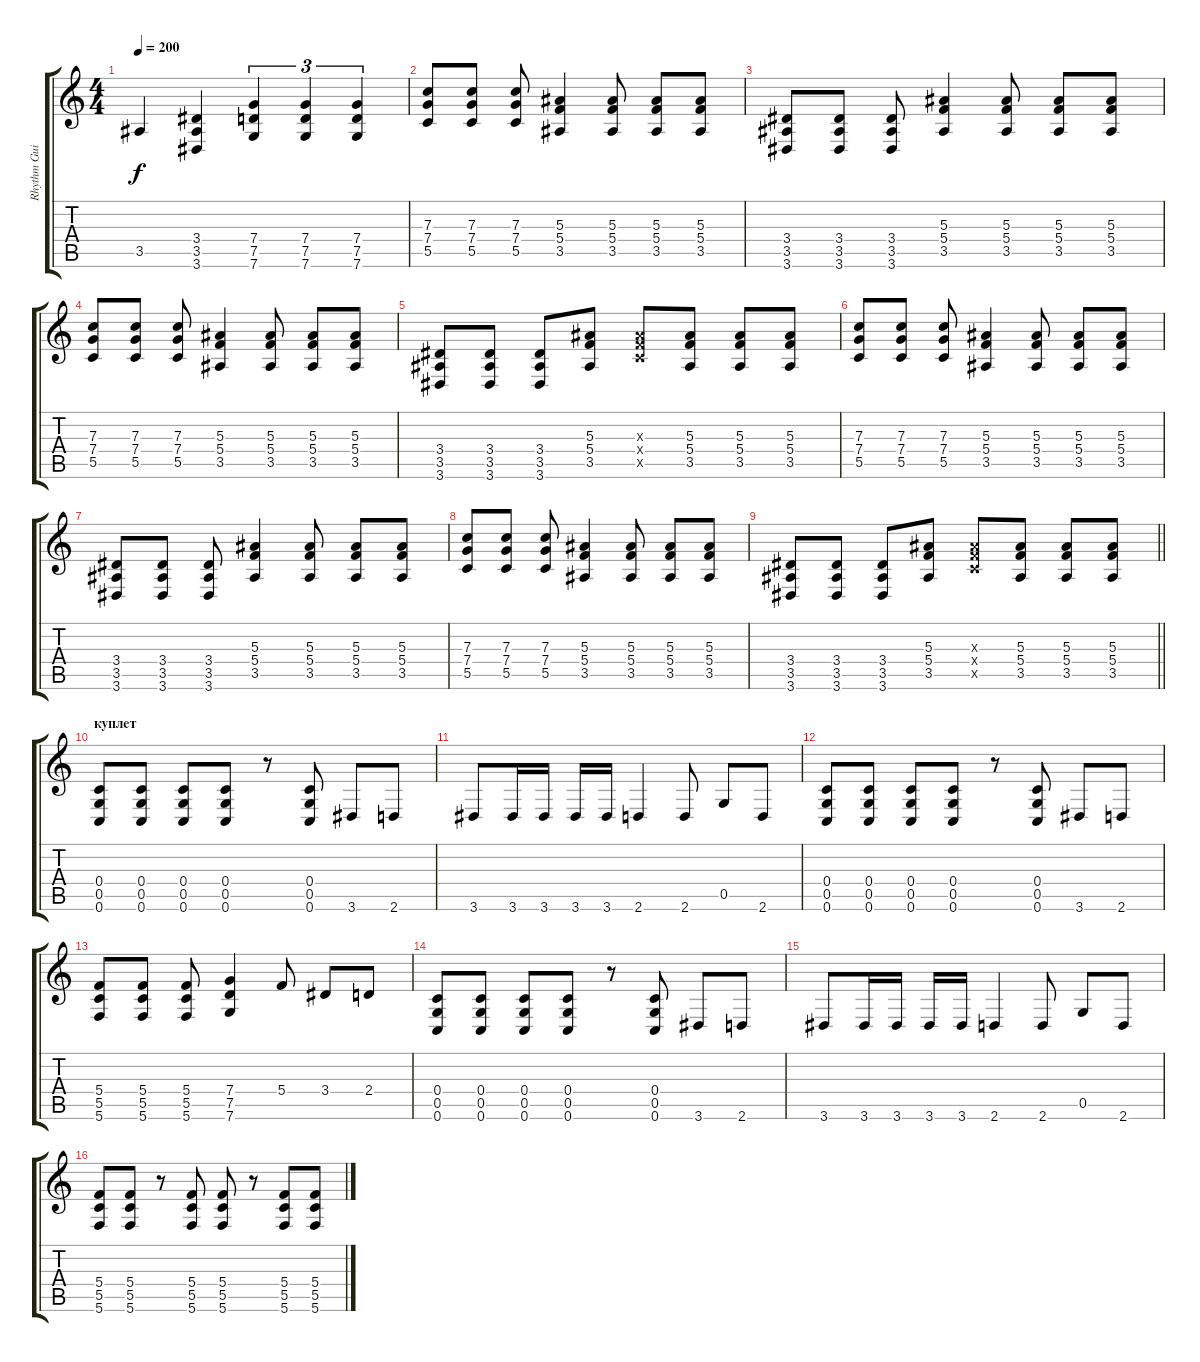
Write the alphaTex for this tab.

\track ("Rhythm Guitar" "Rhythm Gui") {instrument distortionguitar}
\staff {score tabs}
\tuning (D4 A3 F3 C3 G2 C2) {hide}
\ts (4 4)
\tempo 200
\clef g2
\ks c
3.5.4{dy f} (3.4 3.5 3.6).4 (7.4 7.5 7.6).4{tu (3 2)} (7.4 7.5 7.6).4{tu (3 2)} (7.4 7.5 7.6).4{tu (3 2)} |
(7.3 7.4 5.5).8 (7.3 7.4 5.5).8 (7.3 7.4 5.5).8 (5.3 5.4 3.5).4 (5.3 5.4 3.5).8 (5.3 5.4 3.5).8 (5.3 5.4 3.5).8 |
(3.4 3.5 3.6).8 (3.4 3.5 3.6).8 (3.4 3.5 3.6).8 (5.3 5.4 3.5).4 (5.3 5.4 3.5).8 (5.3 5.4 3.5).8 (5.3 5.4 3.5).8 |
(7.3 7.4 5.5).8 (7.3 7.4 5.5).8 (7.3 7.4 5.5).8 (5.3 5.4 3.5).4 (5.3 5.4 3.5).8 (5.3 5.4 3.5).8 (5.3 5.4 3.5).8 |
(3.4 3.5 3.6).8 (3.4 3.5 3.6).8 (3.4 3.5 3.6).8 (5.3 5.4 3.5).8 (5.3{x} 5.4{x} 5.5{x}).8 (5.3 5.4 3.5).8 (5.3 5.4 3.5).8 (5.3 5.4 3.5).8 |
(7.3 7.4 5.5).8 (7.3 7.4 5.5).8 (7.3 7.4 5.5).8 (5.3 5.4 3.5).4 (5.3 5.4 3.5).8 (5.3 5.4 3.5).8 (5.3 5.4 3.5).8 |
(3.4 3.5 3.6).8 (3.4 3.5 3.6).8 (3.4 3.5 3.6).8 (5.3 5.4 3.5).4 (5.3 5.4 3.5).8 (5.3 5.4 3.5).8 (5.3 5.4 3.5).8 |
(7.3 7.4 5.5).8 (7.3 7.4 5.5).8 (7.3 7.4 5.5).8 (5.3 5.4 3.5).4 (5.3 5.4 3.5).8 (5.3 5.4 3.5).8 (5.3 5.4 3.5).8 |
\barLineRight lightlight
(3.4 3.5 3.6).8 (3.4 3.5 3.6).8 (3.4 3.5 3.6).8 (5.3 5.4 3.5).8 (5.3{x} 5.4{x} 5.5{x}).8 (5.3 5.4 3.5).8 (5.3 5.4 3.5).8 (5.3 5.4 3.5).8 |
\section ("" "куплет")
(0.4 0.5 0.6).8 (0.4 0.5 0.6).8 (0.4 0.5 0.6).8 (0.4 0.5 0.6).8 r.8 (0.4 0.5 0.6).8 3.6.8 2.6.8 |
3.6.8 3.6.16 3.6.16 3.6.16 3.6.16 2.6.4 2.6.8 0.5.8 2.6.8 |
(0.4 0.5 0.6).8 (0.4 0.5 0.6).8 (0.4 0.5 0.6).8 (0.4 0.5 0.6).8 r.8 (0.4 0.5 0.6).8 3.6.8 2.6.8 |
(5.4 5.5 5.6).8 (5.4 5.5 5.6).8 (5.4 5.5 5.6).8 (7.4 7.5 7.6).4 5.4.8 3.4.8 2.4.8 |
(0.4 0.5 0.6).8 (0.4 0.5 0.6).8 (0.4 0.5 0.6).8 (0.4 0.5 0.6).8 r.8 (0.4 0.5 0.6).8 3.6.8 2.6.8 |
3.6.8 3.6.16 3.6.16 3.6.16 3.6.16 2.6.4 2.6.8 0.5.8 2.6.8 |
(5.4 5.5 5.6).8 (5.4 5.5 5.6).8 r.8 (5.4 5.5 5.6).8 (5.4 5.5 5.6).8 r.8 (5.4 5.5 5.6).8 (5.4 5.5 5.6).8
